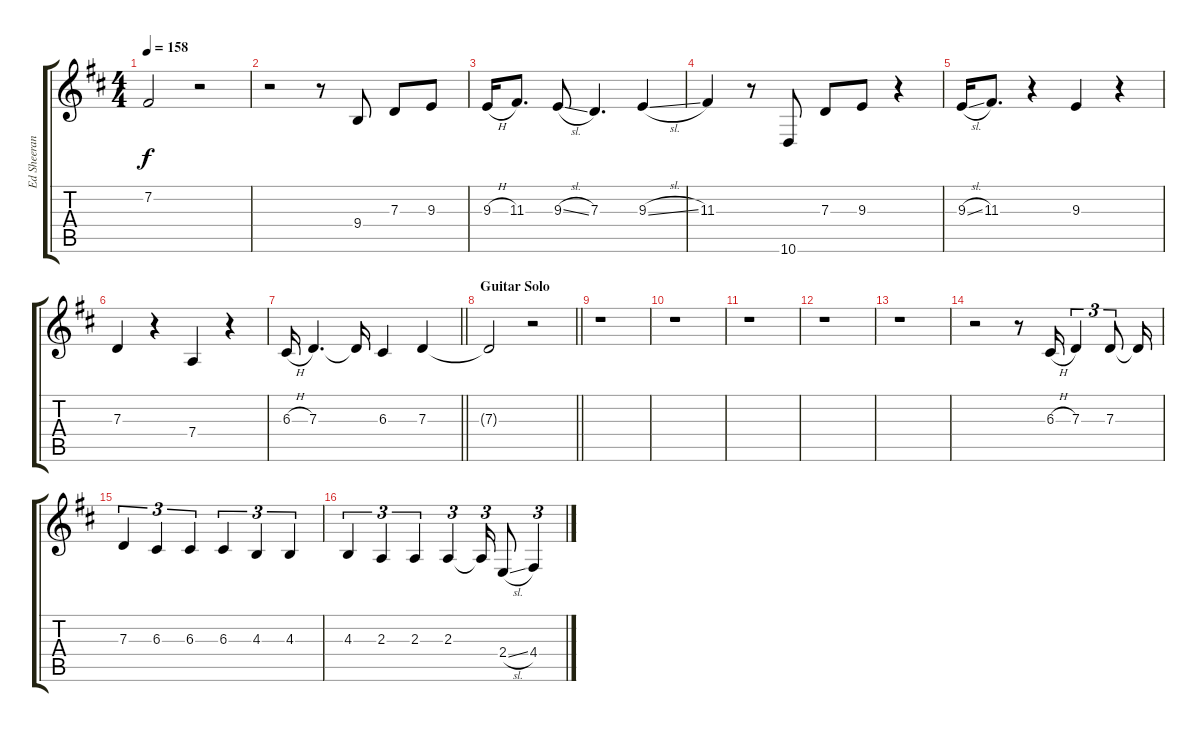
\track ("Ed Sheeran Vocals" "Ed Sheeran") {instrument flute}
\staff {score tabs}
\tuning (E4 B3 G3 D3 A2 E2) {hide}
\ts (4 4)
\tempo 158
\clef g2
\ks d
7.2.2{dy f} r.2 |
r.2 r.8 9.4.8 7.3.8 9.3.8 |
9.3{h}.16 11.3.8{d} 9.3{sl}.8 7.3.4{d} 9.3{sl}.4 |
11.3.4 r.8 10.6.8 7.3.8 9.3.8 r.4 |
9.3{sl}.16 11.3.8{d} r.4 9.3.4 r.4 |
7.3.4 r.4 7.4.4 r.4 |
\barLineRight lightlight
6.3{h}.16 7.3.4{d} 7.3{t}.16 6.3.4 7.3.4 |
\section ("" "Guitar Solo")
\barLineRight lightlight
7.3{t}.2 r.2 |
r.1 |
r.1 |
r.1 |
r.1 |
r.1 |
r.2{volume 5} r.8 6.3{h}.16 7.3.4{tu (3 2)} 7.3.8{tu (3 2)} 7.3{t}.16 |
7.3.4{tu (3 2)} 6.3.4{tu (3 2)} 6.3.4{tu (3 2)} 6.3.4{tu (3 2)} 4.3.4{tu (3 2)} 4.3.4{tu (3 2)} |
4.3.4{tu (3 2)} 2.3.4{tu (3 2)} 2.3.4{tu (3 2)} 2.3.4{tu (3 2)} 2.3{t}.16{tu (3 2)} 2.4{sl}.8 4.4.4{tu (3 2)}
